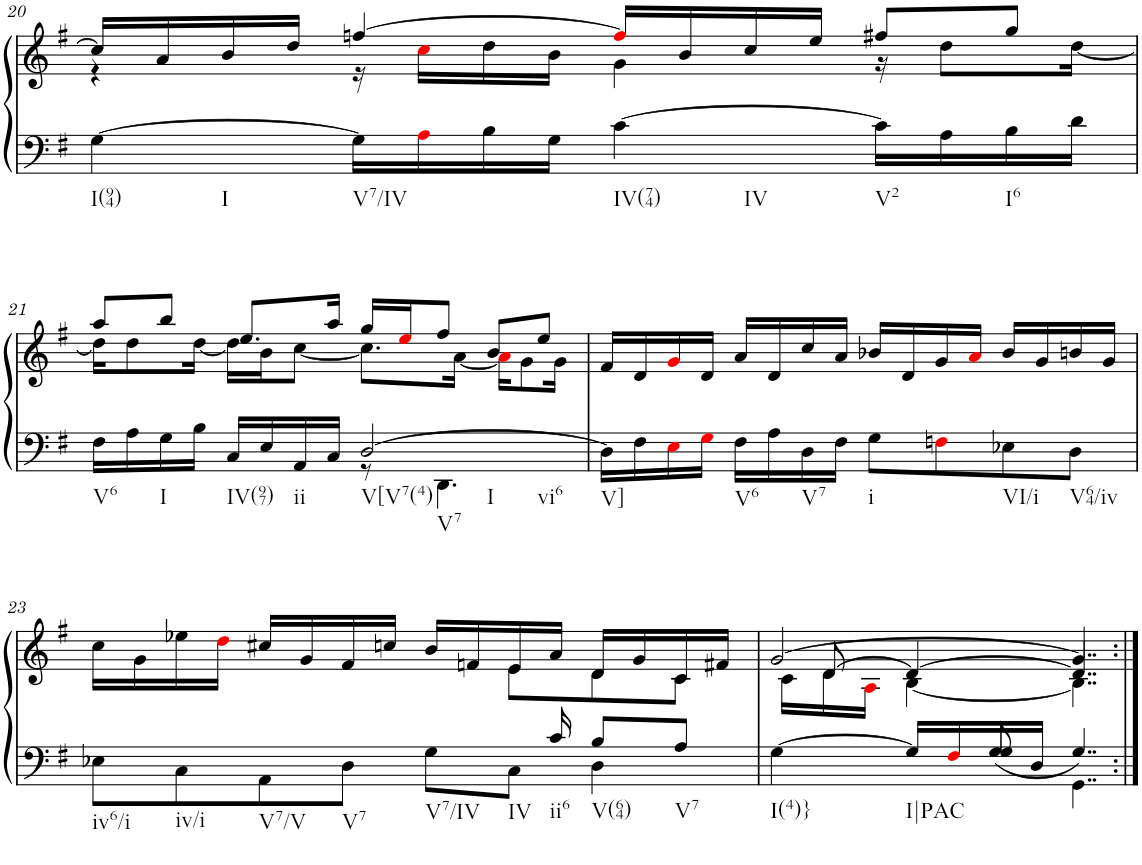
**kern	**kern
*part1	*part1
*staff2	*staff1
*I"Klavier linke Hand	*
!!LO:PB:g=z
*clefF4	*clefG2
*k[f#]	*k[f#]
*M4/4	*M4/4
=20	=20
*	*^
!LO:TX:b:t=I(94)	!	!
!LO:TX:b:t=I	!	!
[4G\	16cc/LL]	4r
.	16a/	.
.	16b/	.
.	16dd/JJ	.
!LO:TX:b:t=V7/IV	!	!
16G\LL]	[4ffn/	16r
16Ai\	.	16cci\LL
16B\	.	16dd\
16G\JJ	.	16b\JJ
!LO:TX:b:t=IV(74)	!	!
!LO:TX:b:t=IV	!	!
[4c\	16ffi/LL]	4g\
.	16b/	.
.	16cc/	.
.	16ee/JJ	.
!LO:TX:b:t=V2	!	!
16c\LL]	8ff#X/L	16r
16A\	.	8dd\L
!LO:TX:b:t=I6	!	!
16B\	8gg/J	.
16d\JJ	.	[16dd\Jk
!!LO:LB:g=z	!!
=21	=21	=21
*^	*	*
!LO:TX:b:t=V6	!	!	!
16F#\LL	2ryy	8aa/L	16dd\KL]
16A\	.	.	8dd\
!LO:TX:b:t=I	!	!	!
16G\	.	8bb/J	.
16B\JJ	.	.	[16dd\Jk
!LO:TX:b:t=IV(97)	!	!	!
16C/LL	.	8.ee/L	16dd\LL]
16E/	.	.	16b\J
!LO:TX:b:t=ii	!	!	!
16AA/	.	.	[8cc\J
16C/JJ	.	16aa/Jk	.
!LO:TX:b:t=V[V7(4)	!	!	!
!LO:TX:b:t=V7	!	!	!
!LO:TX:b:t=I	!	!	!
!LO:TX:b:t=vi6	!	!	!
[2D/	8r	16gg/LL	8.cc\L]
.	.	16eei/J	.
.	4.DD\	8ff#/J	.
.	.	.	[16a\Jk
.	.	8b/L	16ai\KL]
.	.	.	8g\
.	.	8ee/J	.
.	.	.	16g\Jk
=22	=22	=22	=22
!LO:TX:b:t=V]	!	!	!
*	*	*v	*v
16D\LL]	2ryy	16f#/LL
16F#\	.	16d/
16Ei\	.	16gi/
16Gi\JJ	.	16d/JJ
!LO:TX:b:t=V6	!	!
16F#\LL	.	16a/LL
16A\	.	16d/
!LO:TX:b:t=V7	!	!
16D\	.	16cc/
16F#\JJ	.	16a/JJ
!LO:TX:b:t=i	!	!
!LO:TX:b:t=VI/i	!	!
!LO:TX:b:t=V64/iv	!	!
2ryy	8G\L	16b-X/LL
.	.	16d/
.	8Fni\	16g/
.	.	16ai/JJ
.	8E-X\	16b-/LL
.	.	16g/
.	8D\J	16bn/
.	.	16g/JJ
!!LO:LB:g=z
=23	=23	=23
*	*	*^
!LO:TX:b:t=iv6/i	!	!	!
!LO:TX:b:t=iv/i	!	!	!
!LO:TX:b:t=V7/V	!	!	!
!LO:TX:b:t=V7	!	!	!
2ryy	8E-X\L	16cc\LL	8ryy
.	.	16g\	.
*	*	*v	*v
.	8C\	16ee-X\
.	.	16ddi\JJ
.	8AA\	16cc#X/LL
.	.	16g/
.	8D\J	16f#/
.	.	16ccn/JJ
!LO:TX:b:t=V7/IV	!	!
8ryy	8G\L	16b/LL
.	.	16fn/
*	*	*^
!LO:TX:b:t=IV	!	!	!
16ryy	8C\J	16e/	8e\L
!LO:TX:b:t=ii6	!	!	!
16c/	.	16a/JJ	.
!LO:TX:b:t=V(64)	!	!	!
8B/L	4D\	16d/LL	8d\
.	.	16g/	.
!LO:TX:b:t=V7	!	!	!
8A/J	.	16c/	8c\J
.	.	16f#X/JJ	.
=24	=24	=24	=24
*	*	*	*^
!LO:TX:b:t=I(4)}	!	!	!	!
[4G\	4.ryy	[2g/	16ryy	8ryy
.	.	.	16c\LL	.
.	.	.	16d\	[8d/
.	.	.	16Ai\JJ	.
!LO:TX:b:t=I|PAC	!	!	!	!
16G/LL]	.	.	[4B\	4d/_
16F#i/	.	.	.	.
16G/	8G/	.	.	.
16D/JJ	.	.	.	.
4..GG\	4..G/	4..g/]	4..B\]	4..d/]
*v	*v	*	*	*
*	*v	*v	*v
=:|!	=:|!
*-	*-
